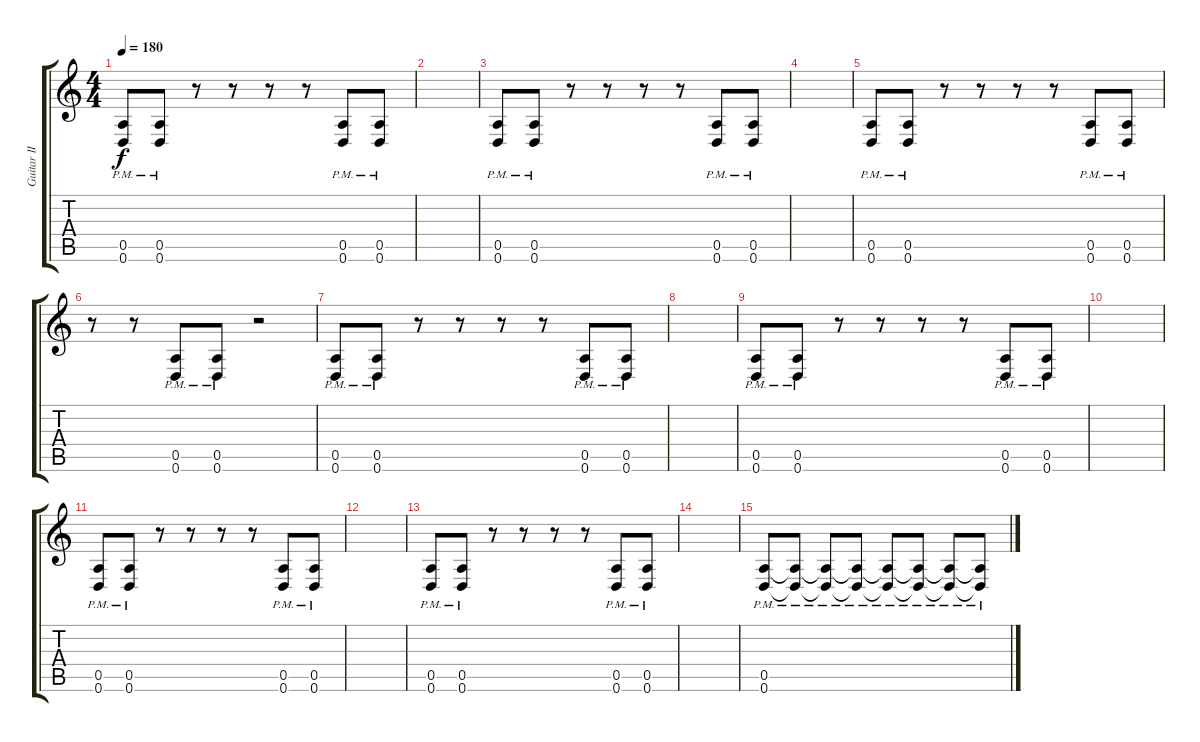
\track ("Guitar II [Eric]" "Guitar II ") {instrument distortionguitar}
\staff {score tabs}
\tuning (E4 B3 G3 D3 A2 D2) {hide}
\ts (4 4)
\tempo 180
\clef g2
\ks c
(0.5{pm} 0.6{pm}).8{dy f} (0.5{pm} 0.6{pm}).8 r.8 r.8 r.8 r.8 (0.5{pm} 0.6{pm}).8 (0.5{pm} 0.6{pm}).8 |
|
(0.5{pm} 0.6{pm}).8 (0.5{pm} 0.6{pm}).8 r.8 r.8 r.8 r.8 (0.5{pm} 0.6{pm}).8 (0.5{pm} 0.6{pm}).8 |
|
(0.5{pm} 0.6{pm}).8 (0.5{pm} 0.6{pm}).8 r.8 r.8 r.8 r.8 (0.5{pm} 0.6{pm}).8 (0.5{pm} 0.6{pm}).8 |
r.8 r.8 (0.5{pm} 0.6{pm}).8 (0.5{pm} 0.6{pm}).8 r.2 |
(0.5{pm} 0.6{pm}).8 (0.5{pm} 0.6{pm}).8 r.8 r.8 r.8 r.8 (0.5{pm} 0.6{pm}).8 (0.5{pm} 0.6{pm}).8 |
|
(0.5{pm} 0.6{pm}).8 (0.5{pm} 0.6{pm}).8 r.8 r.8 r.8 r.8 (0.5{pm} 0.6{pm}).8 (0.5{pm} 0.6{pm}).8 |
|
(0.5{pm} 0.6{pm}).8 (0.5{pm} 0.6{pm}).8 r.8 r.8 r.8 r.8 (0.5{pm} 0.6{pm}).8 (0.5{pm} 0.6{pm}).8 |
|
(0.5{pm} 0.6{pm}).8 (0.5{pm} 0.6{pm}).8 r.8 r.8 r.8 r.8 (0.5{pm} 0.6{pm}).8 (0.5{pm} 0.6{pm}).8 |
|
(0.5{pm} 0.6{pm}).8{volume 4} (0.5{pm t} 0.6{pm t}).8 (0.5{pm t} 0.6{pm t}).8 (0.5{pm t} 0.6{pm t}).8 (0.5{pm t} 0.6{pm t}).8 (0.5{pm t} 0.6{pm t}).8 (0.5{pm t} 0.6{pm t}).8 (0.5{pm t} 0.6{pm t}).8
